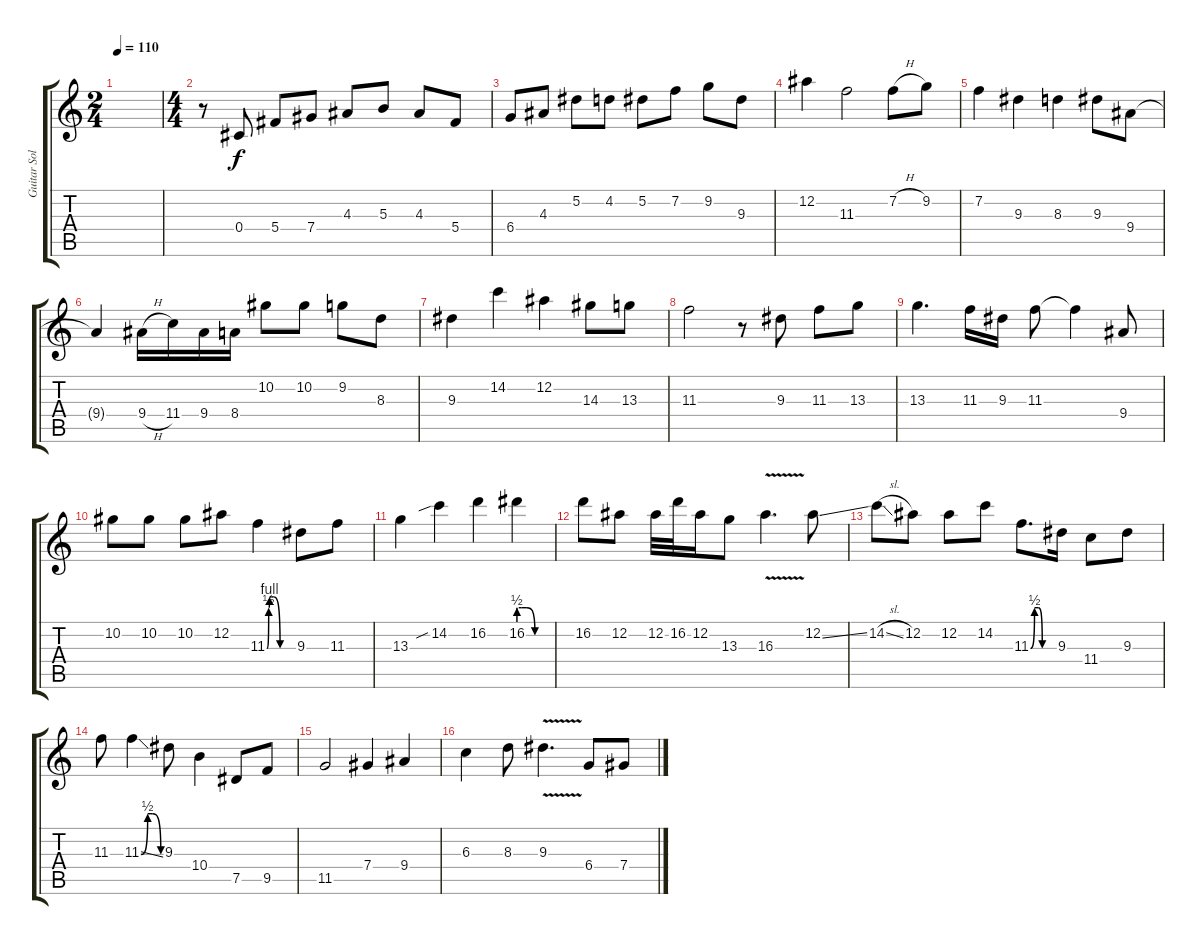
\track ("Guitar Solo" "Guitar Sol") {instrument distortionguitar}
\staff {score tabs}
\tuning (Eb4 Bb3 Gb3 Db3 Ab2 Eb2) {hide}
\ts (2 4)
\tempo 110
\clef g2
\ks c
|
\ts (4 4)
r.8 0.4.8 5.4.8 7.4.8 4.3.8 5.3.8 4.3.8 5.4.8 |
6.4.8 4.3.8 5.2.8 4.2.8 5.2.8 7.2.8 9.2.8 9.3.8 |
12.2.4 11.3.2 7.2{h}.8 9.2.8 |
7.2.4 9.3.4 8.3.4 9.3.8 9.4.8 |
9.4{t}.4 9.4{h}.16 11.4.16 9.4.16 8.4.16 10.2.8 10.2.8 9.2.8 8.3.8 |
9.3.4 14.2.4 12.2.4 14.3.8 13.3.8 |
11.3.2 r.8 9.3.8 11.3.8 13.3.8 |
13.3.4{d} 11.3.16 9.3.16 11.3.8 11.3{t}.4 9.4.8 |
10.2.8 10.2.8 10.2.8 12.2.8 11.3{be (custom 0 0 4 2 6 4 10 4 15 4 30 0 60 0)}.4 9.3.8 11.3.8 |
13.3.4 14.2{sib}.4 16.2.4 16.2{be (custom 0 2 5 2 15 2 30 0 60 0)}.4 |
16.2.8 12.2.8 12.2.32 16.2.32 12.2.16 13.3.8 16.3{v}.4{d} 12.2{ss}.8 |
14.2{sl}.8 12.2.8 12.2.8 14.2.8 11.3{be (custom 0 0 10 2 20 2 30 0 60 0)}.8{d} 9.3.16 11.4.8 9.3.8 |
11.3.8 11.3{be (custom 0 0 20 2 30 2 35 2 60 0) ss}.4 9.3.8 10.4.4 7.5.8 9.5.8 |
11.5.2 7.4.4 9.4.4 |
6.3.4 8.3.8 9.3{v}.4{d} 6.4.8 7.4.8
